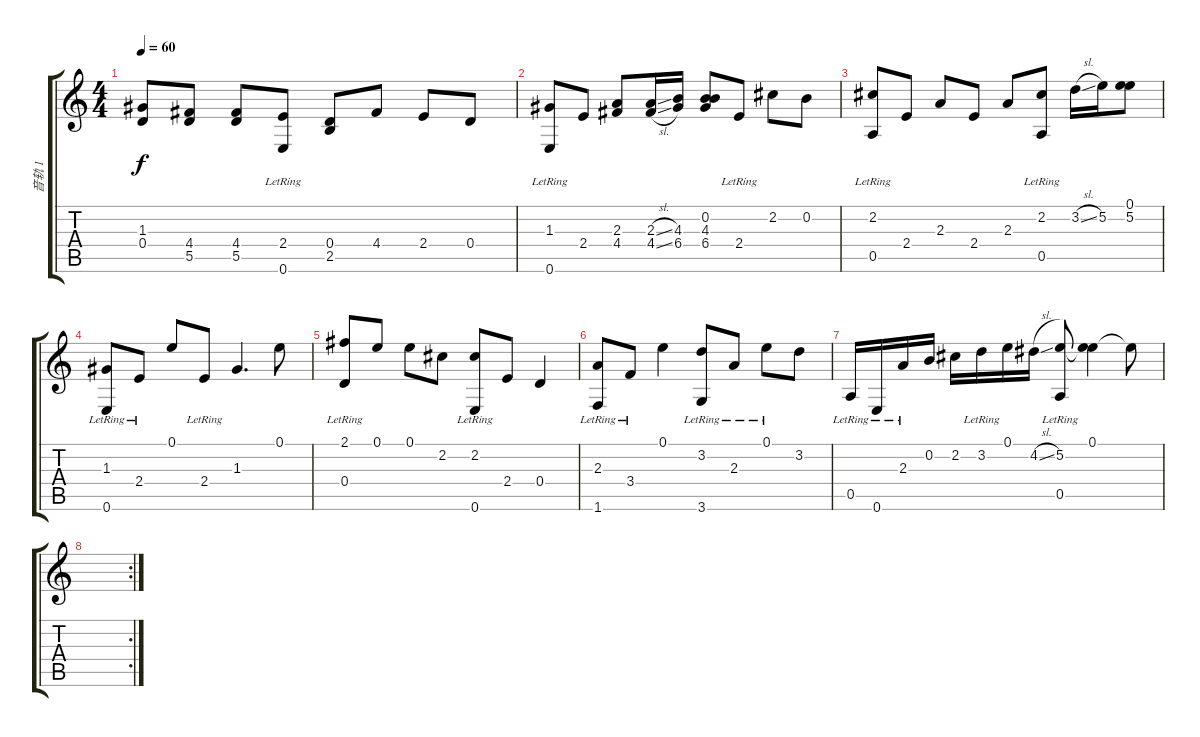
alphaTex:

\track ("音轨 1" "音轨 1") {instrument acousticguitarsteel}
\staff {score tabs}
\tuning (E4 B3 G3 D3 A2 E2) {hide}
\ts (4 4)
\tempo 60
\clef g2
\ks c
(1.3 0.4).8{dy f} (4.4 5.5).8 (4.4 5.5).8 (2.4 0.6{lr}).8 (0.4 2.5).8 4.4.8{txt ""} 2.4.8 0.4.8 |
(1.3{lr} 0.6{lr}).8 2.4.8 (2.3 4.4).8 (2.3{sl} 4.4{sl}).16 (4.3 6.4).16 (0.2 4.3 6.4).8 2.4{lr}.8 2.2.8 0.2.8 |
(2.2{lr} 0.5{lr}).8 2.4.8 2.3.8 2.4.8 2.3.8 (2.2 0.5{lr}).8 3.2{sl}.16 5.2.16 (0.1 5.2).8 |
(1.3{lr} 0.6{lr}).8 2.4{lr}.8 0.1.8 2.4{lr}.8 1.3.4{d} 0.1.8 |
(2.1 0.4{lr}).8 0.1.8 0.1.8 2.2.8 (2.2 0.6{lr}).8 2.4.8 0.4.4 |
(2.3{lr} 1.6{lr}).8 3.4{lr}.8 0.1.4 (3.2{lr} 3.6{lr}).8 2.3{lr}.8 0.1{lr}.8 3.2.8 |
0.5{lr}.16 0.6{lr}.16 2.3{lr}.16 0.2.16 2.2.16 3.2{lr}.16 0.1.16 4.2{sl}.16 (5.2{lr} 0.5{lr}).8 (0.1 5.2{t}).4 0.1{t}.8 |
\rc 2
